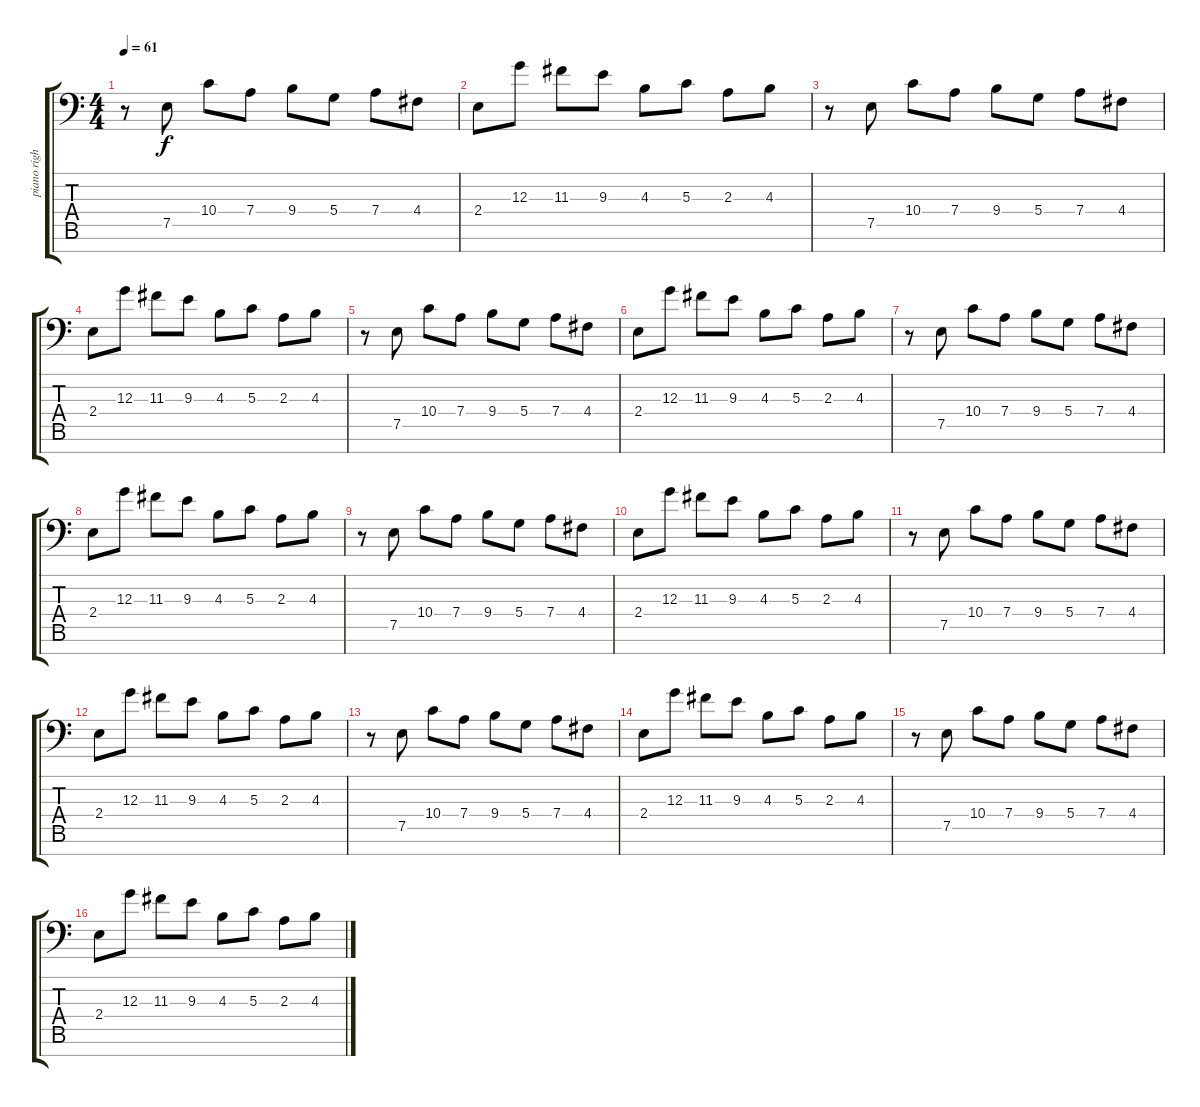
\track ("piano right hand" "piano righ") {instrument acousticgrandpiano}
\staff {score tabs}
\tuning (E4 B3 G3 D3 A2 E2 C-1) {hide}
\ts (4 4)
\tempo 61
\clef f4
\ks c
r.8{dy f} 7.5.8 10.4.8 7.4.8 9.4.8 5.4.8 7.4.8 4.4.8 |
2.4.8 12.3.8 11.3.8 9.3.8 4.3.8 5.3.8 2.3.8 4.3.8 |
r.8 7.5.8 10.4.8 7.4.8 9.4.8 5.4.8 7.4.8 4.4.8 |
2.4.8 12.3.8 11.3.8 9.3.8 4.3.8 5.3.8 2.3.8 4.3.8 |
r.8 7.5.8 10.4.8 7.4.8 9.4.8 5.4.8 7.4.8 4.4.8 |
2.4.8 12.3.8 11.3.8 9.3.8 4.3.8 5.3.8 2.3.8 4.3.8 |
r.8 7.5.8 10.4.8 7.4.8 9.4.8 5.4.8 7.4.8 4.4.8 |
2.4.8 12.3.8 11.3.8 9.3.8 4.3.8 5.3.8 2.3.8 4.3.8 |
r.8 7.5.8 10.4.8 7.4.8 9.4.8 5.4.8 7.4.8 4.4.8 |
2.4.8 12.3.8 11.3.8 9.3.8 4.3.8 5.3.8 2.3.8 4.3.8 |
r.8 7.5.8 10.4.8 7.4.8 9.4.8 5.4.8 7.4.8 4.4.8 |
2.4.8 12.3.8 11.3.8 9.3.8 4.3.8 5.3.8 2.3.8 4.3.8 |
r.8 7.5.8 10.4.8 7.4.8 9.4.8 5.4.8 7.4.8 4.4.8 |
2.4.8 12.3.8 11.3.8 9.3.8 4.3.8 5.3.8 2.3.8 4.3.8 |
r.8 7.5.8 10.4.8 7.4.8 9.4.8 5.4.8 7.4.8 4.4.8 |
2.4.8 12.3.8 11.3.8 9.3.8 4.3.8 5.3.8 2.3.8 4.3.8
